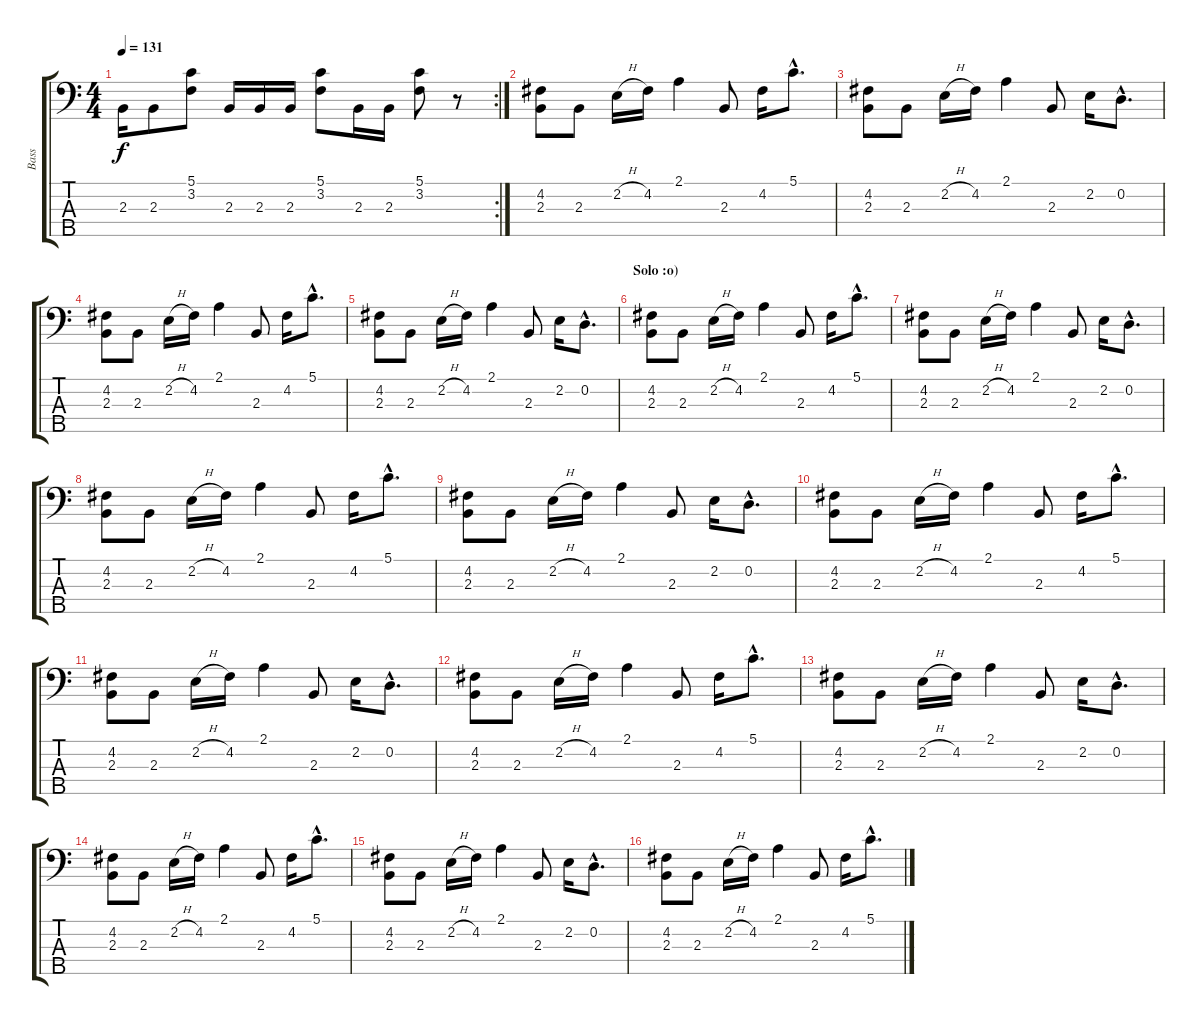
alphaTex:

\track ("Bass" "Bass") {instrument electricbasspick}
\staff {score tabs}
\tuning (G2 D2 A1 E1 B0) {hide}
\rc 2
\ts (4 4)
\tempo 131
\clef f4
\ks c
2.3.16{dy f} 2.3.8 (5.1 3.2).8 2.3.16 2.3.16 2.3.16 (5.1 3.2).8 2.3.16 2.3.16 (5.1 3.2).8 r.8 |
(4.2 2.3).8 2.3.8 2.2{h}.16 4.2.16 2.1.4 2.3.8 4.2.16 5.1{hac}.8{d} |
(4.2 2.3).8 2.3.8 2.2{h}.16 4.2.16 2.1.4 2.3.8 2.2.16 0.2{hac}.8{d} |
(4.2 2.3).8 2.3.8 2.2{h}.16 4.2.16 2.1.4 2.3.8 4.2.16 5.1{hac}.8{d} |
(4.2 2.3).8 2.3.8 2.2{h}.16 4.2.16 2.1.4 2.3.8 2.2.16 0.2{hac}.8{d} |
\section ("" "Solo :o)")
(4.2 2.3).8 2.3.8 2.2{h}.16 4.2.16 2.1.4 2.3.8 4.2.16 5.1{hac}.8{d} |
(4.2 2.3).8 2.3.8 2.2{h}.16 4.2.16 2.1.4 2.3.8 2.2.16 0.2{hac}.8{d} |
(4.2 2.3).8 2.3.8 2.2{h}.16 4.2.16 2.1.4 2.3.8 4.2.16 5.1{hac}.8{d} |
(4.2 2.3).8 2.3.8 2.2{h}.16 4.2.16 2.1.4 2.3.8 2.2.16 0.2{hac}.8{d} |
(4.2 2.3).8 2.3.8 2.2{h}.16 4.2.16 2.1.4 2.3.8 4.2.16 5.1{hac}.8{d} |
(4.2 2.3).8 2.3.8 2.2{h}.16 4.2.16 2.1.4 2.3.8 2.2.16 0.2{hac}.8{d} |
(4.2 2.3).8 2.3.8 2.2{h}.16 4.2.16 2.1.4 2.3.8 4.2.16 5.1{hac}.8{d} |
(4.2 2.3).8 2.3.8 2.2{h}.16 4.2.16 2.1.4 2.3.8 2.2.16 0.2{hac}.8{d} |
(4.2 2.3).8 2.3.8 2.2{h}.16 4.2.16 2.1.4 2.3.8 4.2.16 5.1{hac}.8{d} |
(4.2 2.3).8 2.3.8 2.2{h}.16 4.2.16 2.1.4 2.3.8 2.2.16 0.2{hac}.8{d} |
(4.2 2.3).8 2.3.8 2.2{h}.16 4.2.16 2.1.4 2.3.8 4.2.16 5.1{hac}.8{d}
